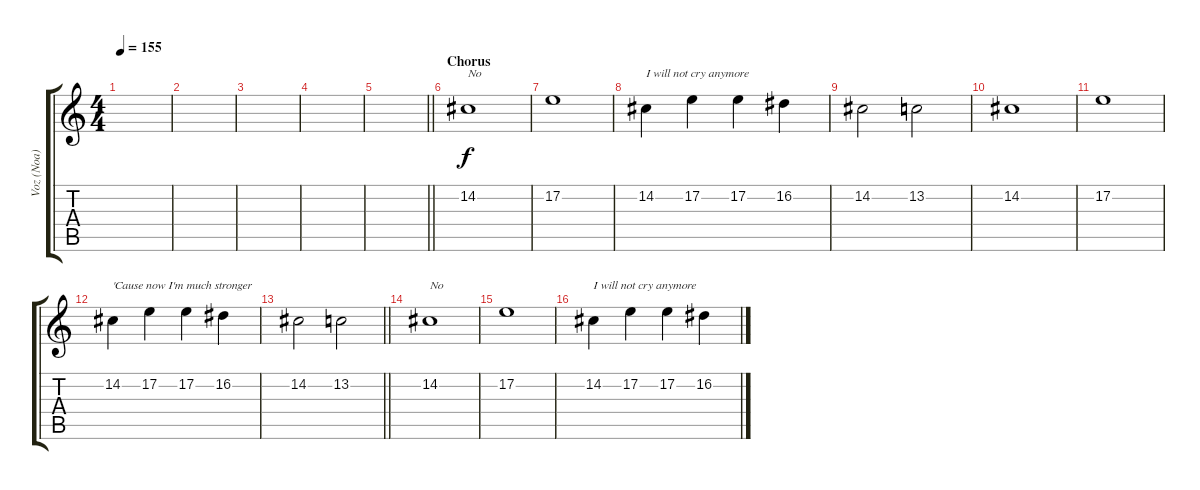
\track ("Voz (Noa)" "Voz (Noa)") {instrument clarinet}
\staff {score tabs}
\tuning (E4 B3 G3 D3 A2 E2) {hide}
\ts (4 4)
\tempo 155
\clef g2
\ks aminor
|
|
\ks c
|
|
\barLineRight lightlight
|
\section ("" "Chorus")
14.2.1{txt "No"} |
17.2.1 |
14.2.4{txt "I will not cry anymore"} 17.2.4 17.2.4 16.2.4 |
14.2.2 13.2.2 |
14.2.1 |
17.2.1 |
14.2.4{txt "'Cause now I'm much stronger"} 17.2.4 17.2.4 16.2.4 |
\barLineRight lightlight
14.2.2 13.2.2 |
14.2.1{txt "No"} |
17.2.1 |
14.2.4{txt "I will not cry anymore"} 17.2.4 17.2.4 16.2.4
